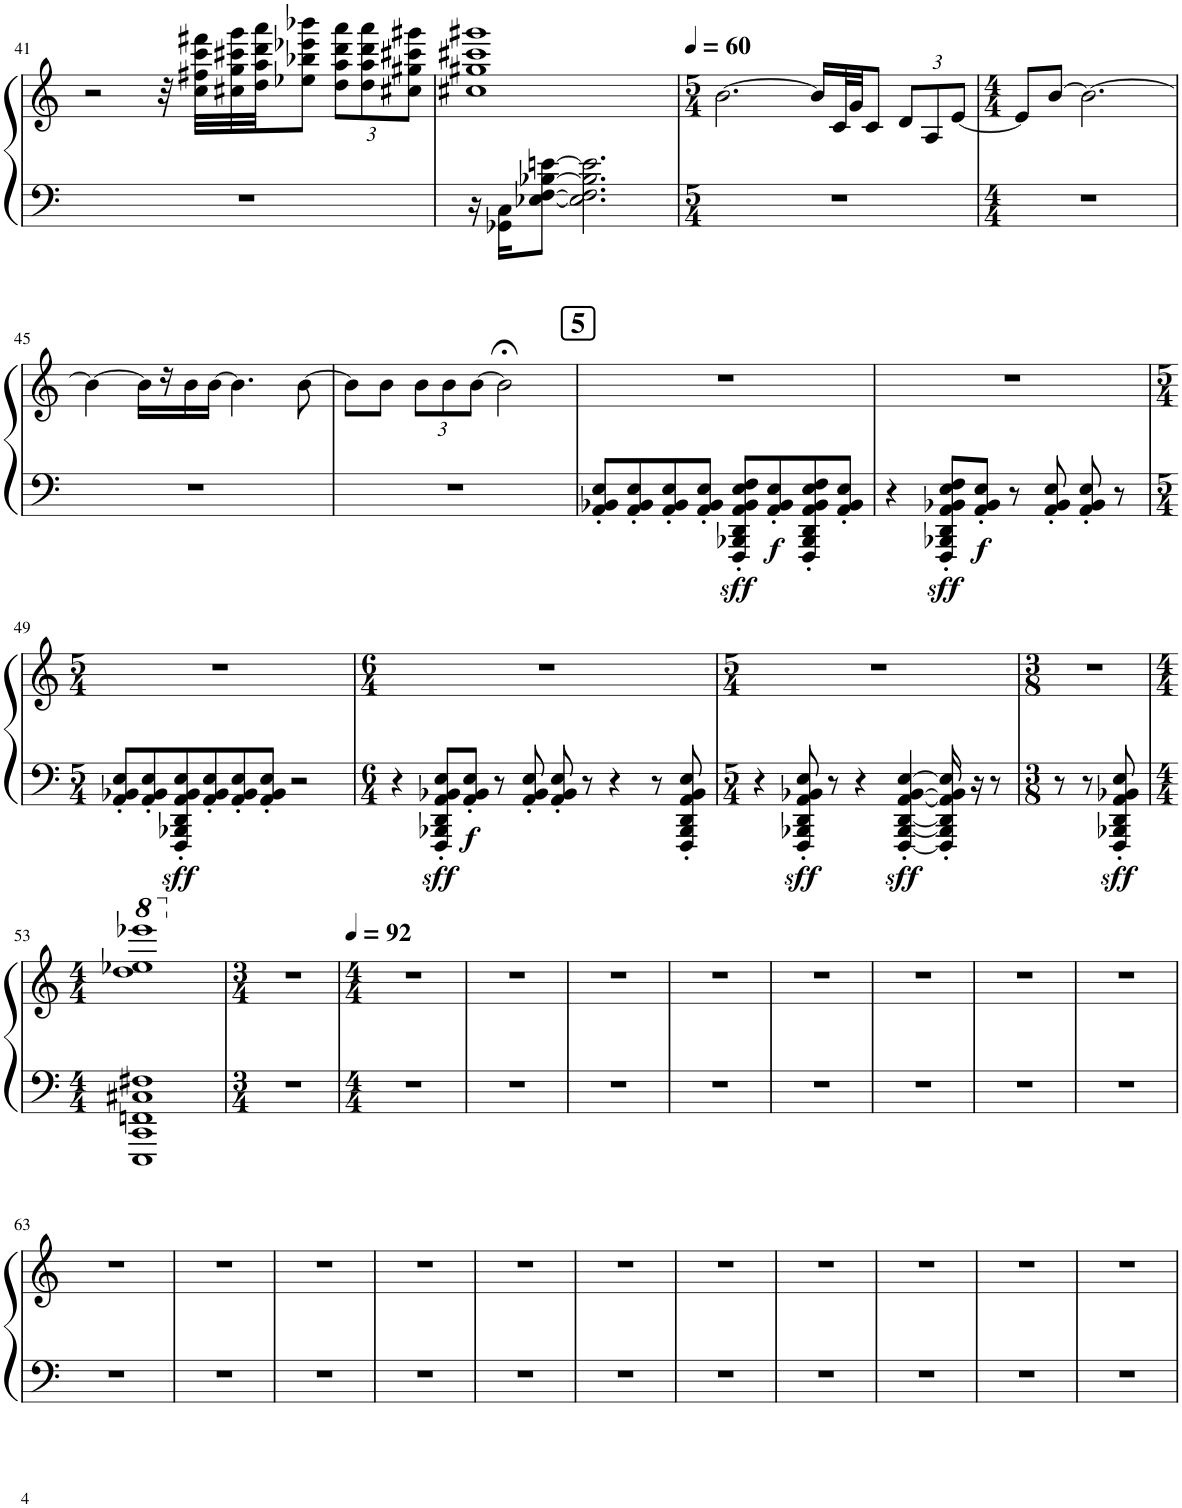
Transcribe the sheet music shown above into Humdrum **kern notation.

**kern	**kern	**dynam
*part1	*part1	*part1
*staff2	*staff1	*staff1/2
*I"Piano	*	*
*I'Pno.	*	*
!!LO:PB:g=z
*clefF4	*clefG2	*
*k[]	*k[]	*
*M4/4	*M4/4	*
=41	=41	=41
1r	2r	.
.	32r	.
.	32cc\ 32ff#X\ 32ccc\ 32fff#X\LLL	.
.	32cc#X\ 32gg\ 32ccc#X\ 32ggg\	.
.	32dd\ 32aa\ 32ddd\ 32aaa\JJ	.
.	8ee-X\ 8bb-X\ 8eee-X\ 8bbb-X\J	.
*	*Xbrackettup	*
.	12dd\ 12aa\ 12ddd\ 12aaa\L	.
.	12dd\ 12aa\ 12ddd\ 12aaa\	.
.	12cc#X\ 12gg#X\ 12ccc#X\ 12ggg#X\J	.
=42	=42	=42
16r	1cc#X 1gg#X 1ccc#X 1ggg#X	.
16GG-X\ 16C\KL	.	.
[8E-X\ [8F\ [8B-X\ [8en\J	.	.
2.E-\] 2.F\] 2.B-\] 2.e\]	.	.
=43	=43	=43
*M5/4	*M5/4	*
*	*MM60	*
4%5r	[2.b\	.
.	16b/LL]	.
.	32c/L	.
.	32g/JJ	.
.	8c/J	.
.	12d/L	.
.	12A/	.
.	[12e/J	.
=44	=44	=44
*M4/4	*M4/4	*
1r	8e/L]	.
.	[8b/J	.
.	2.b\_	.
!!LO:LB:g=z
=45	=45	=45
1r	4b\_	.
.	16b\LL]	.
.	16r	.
.	16b\	.
.	[16b\JJ	.
.	4.b\]	.
.	[8b\	.
=46	=46	=46
1r	8b\L]	.
.	8b\J	.
.	12b\L	.
.	12b\	.
.	[12b\J	.
.	2b;<\]	.
!!LO:REH:place=s1:a:B:cj:fs=14:t=5
=47	=47	=47
8AA/' 8BB-X/' 8E/'L	1r	.
8AA/' 8BB-/' 8E/'	.	.
8AA/' 8BB-/' 8E/'	.	.
8AA/' 8BB-/' 8E/'J	.	.
!	!	!LO:DY:b=2
8FFF/' 8BBB-X/' 8DD/' 8AA/' 8BB-/' 8E/' 8F/'L	.	other-dynamics
!	!	!LO:DY:b=2
8AA/' 8BB-/' 8E/'	.	f
8FFF/' 8BBB-/' 8DD/' 8AA/' 8BB-/' 8E/' 8F/'	.	.
8AA/' 8BB-/' 8E/'J	.	.
=48	=48	=48
4r	1r	.
!	!	!LO:DY:b=2
8FFF/' 8BBB-X/' 8DD/' 8AA/' 8BB-X/' 8E/' 8F/'L	.	other-dynamics
!	!	!LO:DY:b=2
8AA/' 8BB-/' 8E/'J	.	f
8r	.	.
8AA/' 8BB-/' 8E/'	.	.
8AA/' 8BB-/' 8E/'	.	.
8r	.	.
!!LO:LB:g=z
=49	=49	=49
*M5/4	*M5/4	*
8AA/' 8BB-X/' 8E/'L	4%5r	.
8AA/' 8BB-/' 8E/'	.	.
!	!	!LO:DY:b=2
8FFF/' 8BBB-X/' 8DD/' 8AA/' 8BB-/' 8E/'	.	other-dynamics
8AA/' 8BB-/' 8E/'	.	.
8AA/' 8BB-/' 8E/'	.	.
8AA/' 8BB-/' 8E/'J	.	.
2r	.	.
=50	=50	=50
*M6/4	*M6/4	*
4r	1.r	.
!	!	!LO:DY:b=2
8FFF/' 8BBB-X/' 8DD/' 8AA/' 8BB-X/' 8E/'L	.	other-dynamics
!	!	!LO:DY:b=2
8AA/' 8BB-/' 8E/'J	.	f
8r	.	.
8AA/' 8BB-/' 8E/'	.	.
8AA/' 8BB-/' 8E/'	.	.
8r	.	.
4r	.	.
8r	.	.
8FFF/' 8BBB-/' 8DD/' 8AA/' 8BB-/' 8E/'	.	.
=51	=51	=51
*M5/4	*M5/4	*
4r	4%5r	.
!	!	!LO:DY:b=2
8FFF/' 8BBB-X/' 8DD/' 8AA/' 8BB-X/' 8E/'	.	other-dynamics
8r	.	.
4r	.	.
!	!	!LO:DY:b=2
[4FFF/' [4BBB-/' [4DD/' [4AA/' [4BB-/' [4E/'	.	other-dynamics
16FFF/]' 16BBB-/]' 16DD/]' 16AA/]' 16BB-/]' 16E/]'	.	.
16r	.	.
8r	.	.
=52	=52	=52
*M3/8	*M3/8	*
8r	4.r	.
8r	.	.
!	!	!LO:DY:b=2
8FFF/' 8BBB-X/' 8DD/' 8AA/' 8BB-X/' 8E/'	.	other-dynamics
!!LO:LB:g=z
=53	=53	=53
*M4/4	*M4/4	*
*	*8va	*
1EEE 1CC 1FFn 1C#X 1F#X	1ddd 1eee-X 1eeee-X	.
=54	=54	=54
*M3/4	*M3/4	*
*	*X8va	*
2.r	2.r	.
=55	=55	=55
*M4/4	*M4/4	*
*	*MM92	*
1r	1r	.
=56	=56	=56
1r	1r	.
=57	=57	=57
1r	1r	.
=58	=58	=58
1r	1r	.
=59	=59	=59
1r	1r	.
=60	=60	=60
1r	1r	.
=61	=61	=61
1r	1r	.
=62	=62	=62
1r	1r	.
!!LO:LB:g=z
=63	=63	=63
1r	1r	.
=64	=64	=64
1r	1r	.
=65	=65	=65
1r	1r	.
=66	=66	=66
1r	1r	.
=67	=67	=67
1r	1r	.
=68	=68	=68
1r	1r	.
=69	=69	=69
1r	1r	.
=70	=70	=70
1r	1r	.
=71	=71	=71
1r	1r	.
=72	=72	=72
1r	1r	.
=73	=73	=73
1r	1r	.
=	=	=
*-	*-	*-
